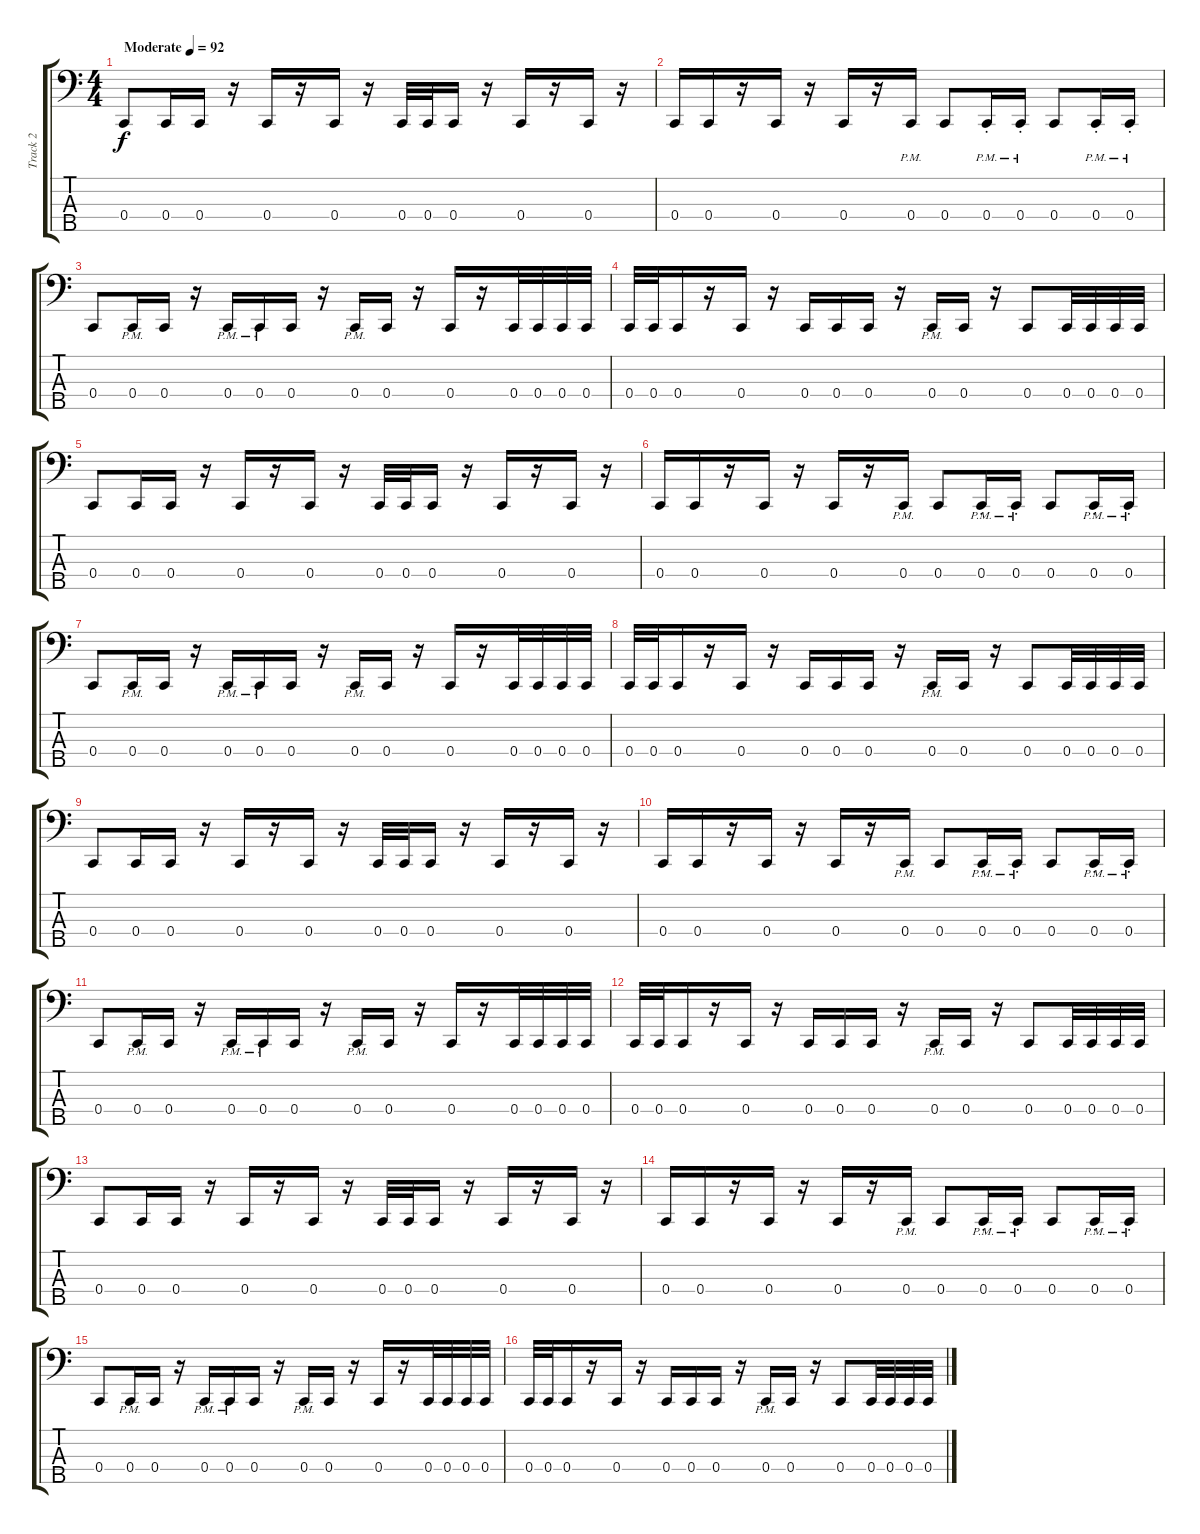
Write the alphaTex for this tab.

\track ("Track 2" "Track 2") {instrument electricbasspick}
\staff {score tabs}
\tuning (Eb2 Bb1 F1 C1 G0) {hide}
\ts (4 4)
\tempo (92 "Moderate")
\clef f4
\ks c
0.4.8{dy f instrument electricbasspick} 0.4.16 0.4.16 r.16 0.4.16 r.16 0.4.16 r.16 0.4.32 0.4.32 0.4.16 r.16 0.4.16 r.16 0.4.16 r.16 |
0.4.16 0.4.16 r.16 0.4.16 r.16 0.4.16 r.16 0.4{pm}.16 0.4.8 0.4{pm st}.16 0.4{pm st}.16 0.4.8 0.4{pm st}.16 0.4{pm st}.16 |
0.4.8 0.4{pm}.16 0.4.16 r.16 0.4{pm}.16 0.4{pm}.16 0.4.16 r.16 0.4{pm}.16 0.4.16 r.16 0.4.16 r.16 0.4.32 0.4.32 0.4.32 0.4.32 |
0.4.32 0.4.32 0.4.16 r.16 0.4.16 r.16 0.4.16 0.4.16 0.4.16 r.16 0.4{pm}.16 0.4.16 r.16 0.4.8 0.4.32 0.4.32 0.4.32 0.4.32 |
0.4.8 0.4.16 0.4.16 r.16 0.4.16 r.16 0.4.16 r.16 0.4.32 0.4.32 0.4.16 r.16 0.4.16 r.16 0.4.16 r.16 |
0.4.16 0.4.16 r.16 0.4.16 r.16 0.4.16 r.16 0.4{pm}.16 0.4.8 0.4{pm st}.16 0.4{pm st}.16 0.4.8 0.4{pm st}.16 0.4{pm st}.16 |
0.4.8 0.4{pm}.16 0.4.16 r.16 0.4{pm}.16 0.4{pm}.16 0.4.16 r.16 0.4{pm}.16 0.4.16 r.16 0.4.16 r.16 0.4.32 0.4.32 0.4.32 0.4.32 |
0.4.32 0.4.32 0.4.16 r.16 0.4.16 r.16 0.4.16 0.4.16 0.4.16 r.16 0.4{pm}.16 0.4.16 r.16 0.4.8 0.4.32 0.4.32 0.4.32 0.4.32 |
0.4.8 0.4.16 0.4.16 r.16 0.4.16 r.16 0.4.16 r.16 0.4.32 0.4.32 0.4.16 r.16 0.4.16 r.16 0.4.16 r.16 |
0.4.16 0.4.16 r.16 0.4.16 r.16 0.4.16 r.16 0.4{pm}.16 0.4.8 0.4{pm st}.16 0.4{pm st}.16 0.4.8 0.4{pm st}.16 0.4{pm st}.16 |
0.4.8 0.4{pm}.16 0.4.16 r.16 0.4{pm}.16 0.4{pm}.16 0.4.16 r.16 0.4{pm}.16 0.4.16 r.16 0.4.16 r.16 0.4.32 0.4.32 0.4.32 0.4.32 |
0.4.32 0.4.32 0.4.16 r.16 0.4.16 r.16 0.4.16 0.4.16 0.4.16 r.16 0.4{pm}.16 0.4.16 r.16 0.4.8 0.4.32 0.4.32 0.4.32 0.4.32 |
0.4.8{volume 16} 0.4.16 0.4.16 r.16 0.4.16 r.16 0.4.16 r.16 0.4.32 0.4.32 0.4.16 r.16 0.4.16 r.16 0.4.16 r.16 |
0.4.16 0.4.16 r.16 0.4.16 r.16 0.4.16 r.16 0.4{pm}.16 0.4.8 0.4{pm st}.16 0.4{pm st}.16 0.4.8 0.4{pm st}.16 0.4{pm st}.16 |
0.4.8 0.4{pm}.16 0.4.16 r.16 0.4{pm}.16 0.4{pm}.16 0.4.16 r.16 0.4{pm}.16 0.4.16 r.16 0.4.16 r.16 0.4.32 0.4.32 0.4.32 0.4.32 |
0.4.32 0.4.32 0.4.16 r.16 0.4.16 r.16 0.4.16 0.4.16 0.4.16 r.16 0.4{pm}.16 0.4.16 r.16 0.4.8 0.4.32 0.4.32 0.4.32 0.4.32
